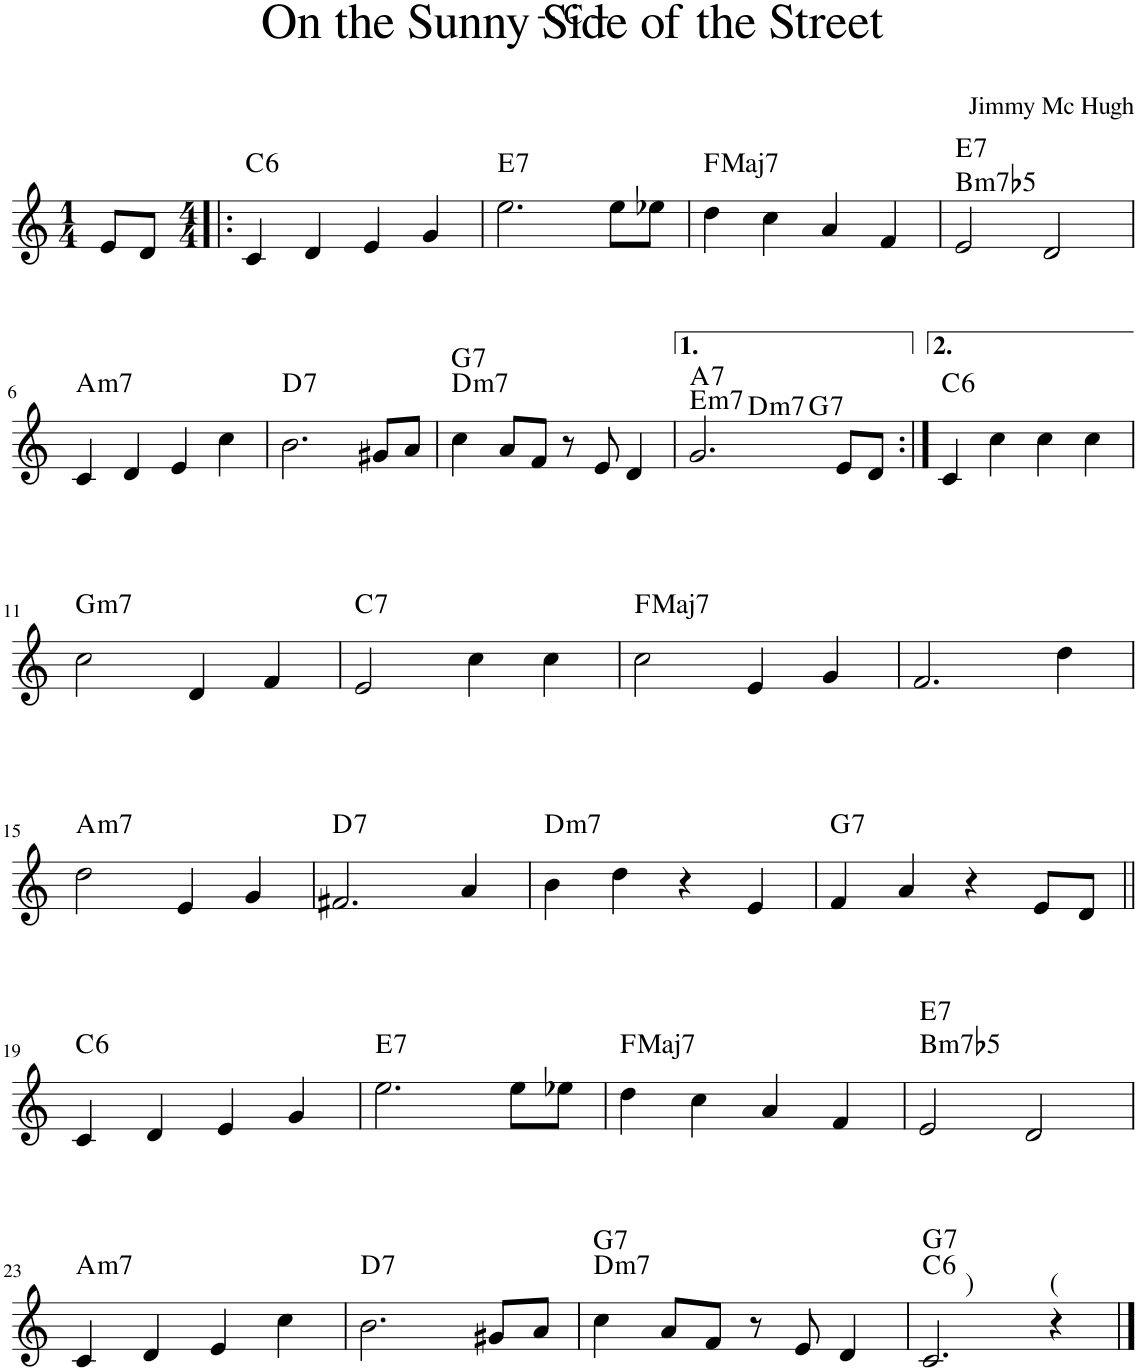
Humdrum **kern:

**kern	**harte
*part1	*part1
*staff1	*
*I"Piano	*
*I'Pno	*
*clefG2	*
*k[]	*
*M1/4	*
=1	=1
8e/L	.
8d/J	.
=2!|:	=2!|:
*M4/4	*
!	!LO:H:kt=6
4c/	C:maj6
4d/	.
4e/	.
4g/	.
=3	=3
!	!LO:H:kt=7
2.ee\	E:7
8ee\L	.
8ee-X\J	.
=4	=4
!	!LO:H:kt=Maj7
4dd\	F:maj7
4cc\	.
4a/	.
4f/	.
=5	=5
!	!LO:H:n=1:kt=m7b5
!	!LO:H:n=2:kt=7
2e/	B:hdim7 E:7
2d/	.
!!LO:LB:g=z
=6	=6
!	!LO:H:kt=m7
4c/	A:min7
4d/	.
4e/	.
4cc\	.
=7	=7
!	!LO:H:kt=7
2.b\	D:7
8g#X/L	.
8a/J	.
=8	=8
!	!LO:H:n=1:kt=m7
!	!LO:H:n=2:kt=7
4cc\	D:min7 G:7
8a/L	.
8f/J	.
8r	.
8e/	.
4d/	.
=9	=9
!	!LO:H:n=1:kt=m7
!	!LO:H:n=2:kt=7
*^	*
*	*^	*
2.g/	4ryy	2ryy	E:min7 A:7
!	!	!	!LO:H:kt=m7
.	2.ryy	.	D:min7
!	!	!	!LO:H:kt=7
.	.	2ryy	G:7
8e/L	.	.	.
8d/J	.	.	.
=10:|!	=10:|!	=10:|!	=10:|!
!	!	!	!LO:H:kt=6
*v	*v	*v	*
4c/	C:maj6
4cc\	.
4cc\	.
4cc\	.
!!LO:LB:g=z
=11	=11
!	!LO:H:kt=m7
2cc\	G:min7
4d/	.
4f/	.
=12	=12
!	!LO:H:kt=7
2e/	C:7
4cc\	.
4cc\	.
=13	=13
!	!LO:H:kt=Maj7
2cc\	F:maj7
4e/	.
4g/	.
=14	=14
2.f/	.
4dd\	.
!!LO:LB:g=z
=15	=15
!	!LO:H:kt=m7
2dd\	A:min7
4e/	.
4g/	.
=16	=16
!	!LO:H:kt=7
2.f#X/	D:7
4a/	.
=17	=17
!	!LO:H:kt=m7
4b\	D:min7
4dd\	.
4r	.
4e/	.
=18	=18
!	!LO:H:kt=7
4f/	G:7
4a/	.
4r	.
8e/L	.
8d/J	.
!!LO:LB:g=z
=19||	=19||
!	!LO:H:kt=6
4c/	C:maj6
4d/	.
4e/	.
4g/	.
=20	=20
!	!LO:H:kt=7
2.ee\	E:7
8ee\L	.
8ee-X\J	.
=21	=21
!	!LO:H:kt=Maj7
4dd\	F:maj7
4cc\	.
4a/	.
4f/	.
=22	=22
!	!LO:H:n=1:kt=m7b5
!	!LO:H:n=2:kt=7
2e/	B:hdim7 E:7
2d/	.
!!LO:LB:g=z
=23	=23
!	!LO:H:kt=m7
4c/	A:min7
4d/	.
4e/	.
4cc\	.
=24	=24
!	!LO:H:kt=7
2.b\	D:7
8g#X/L	.
8a/J	.
=25	=25
!	!LO:H:n=1:kt=m7
!	!LO:H:n=2:kt=7
4cc\	D:min7 G:7
8a/L	.
8f/J	.
8r	.
8e/	.
4d/	.
=26	=26
!	!LO:H:n=1:kt=6
!	!LO:H:n=2:kt=7
2.c/	C:maj6 G:7
4r	.
==	==
*-	*-
